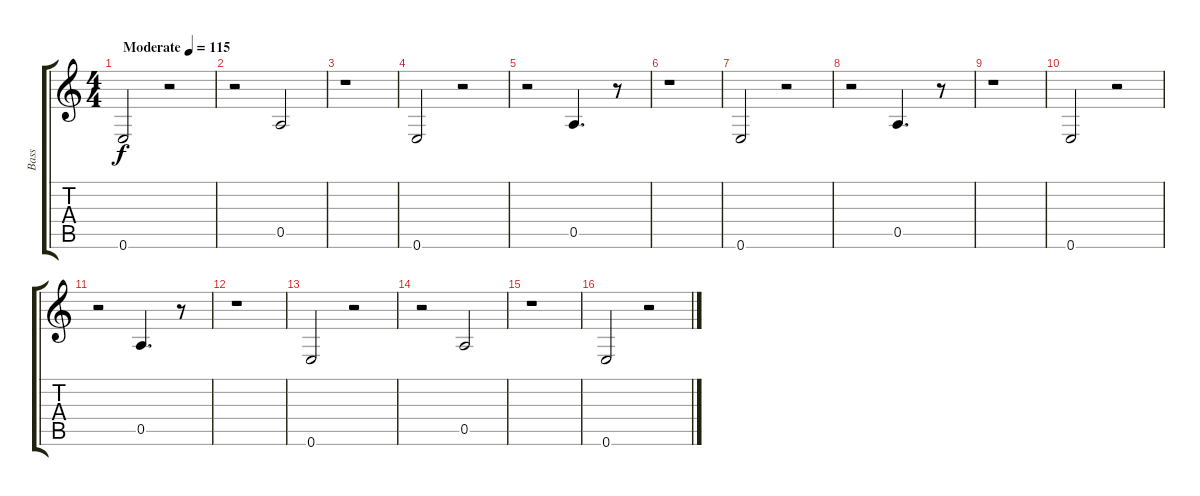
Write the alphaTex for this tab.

\track ("Bass" "Bass") {instrument electricbassfinger}
\staff {score tabs}
\tuning (E4 B3 G3 D3 A2 E2) {hide}
\ts (4 4)
\tempo (115 "Moderate")
\clef g2
\ks c
0.6.2{dy f instrument electricbassfinger} r.2 |
r.2 0.5.2 |
r.1 |
0.6.2 r.2 |
r.2 0.5.4{d} r.8 |
r.1 |
0.6.2 r.2 |
r.2 0.5.4{d} r.8 |
r.1 |
0.6.2 r.2 |
r.2 0.5.4{d} r.8 |
r.1 |
0.6.2 r.2 |
r.2 0.5.2 |
r.1 |
0.6.2 r.2
